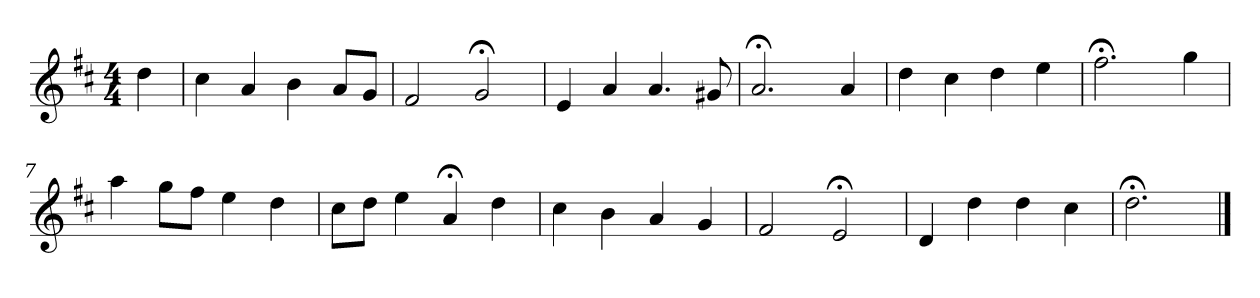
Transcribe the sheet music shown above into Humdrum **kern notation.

**kern
*part1
*staff1
*k[f#c#]
*D:
*M4/4
*MM120
=
4dd
=1
4cc#
4a
4b
8aL
8gJ
=2
2f#
2g;<
=3
4e
4a
4.a
8g#X
=4
2.a;<
4a
=5
4dd
4cc#
4dd
4ee
=6
2.ff#;<
4gg
=7
4aa
8ggL
8ff#J
4ee
4dd
=8
8cc#L
8ddJ
4ee
4a;<
4dd
=9
4cc#
4b
4a
4g
=10
2f#
2e;<
=11
4d
4dd
4dd
4cc#
=12
2.dd;<
==
*-
